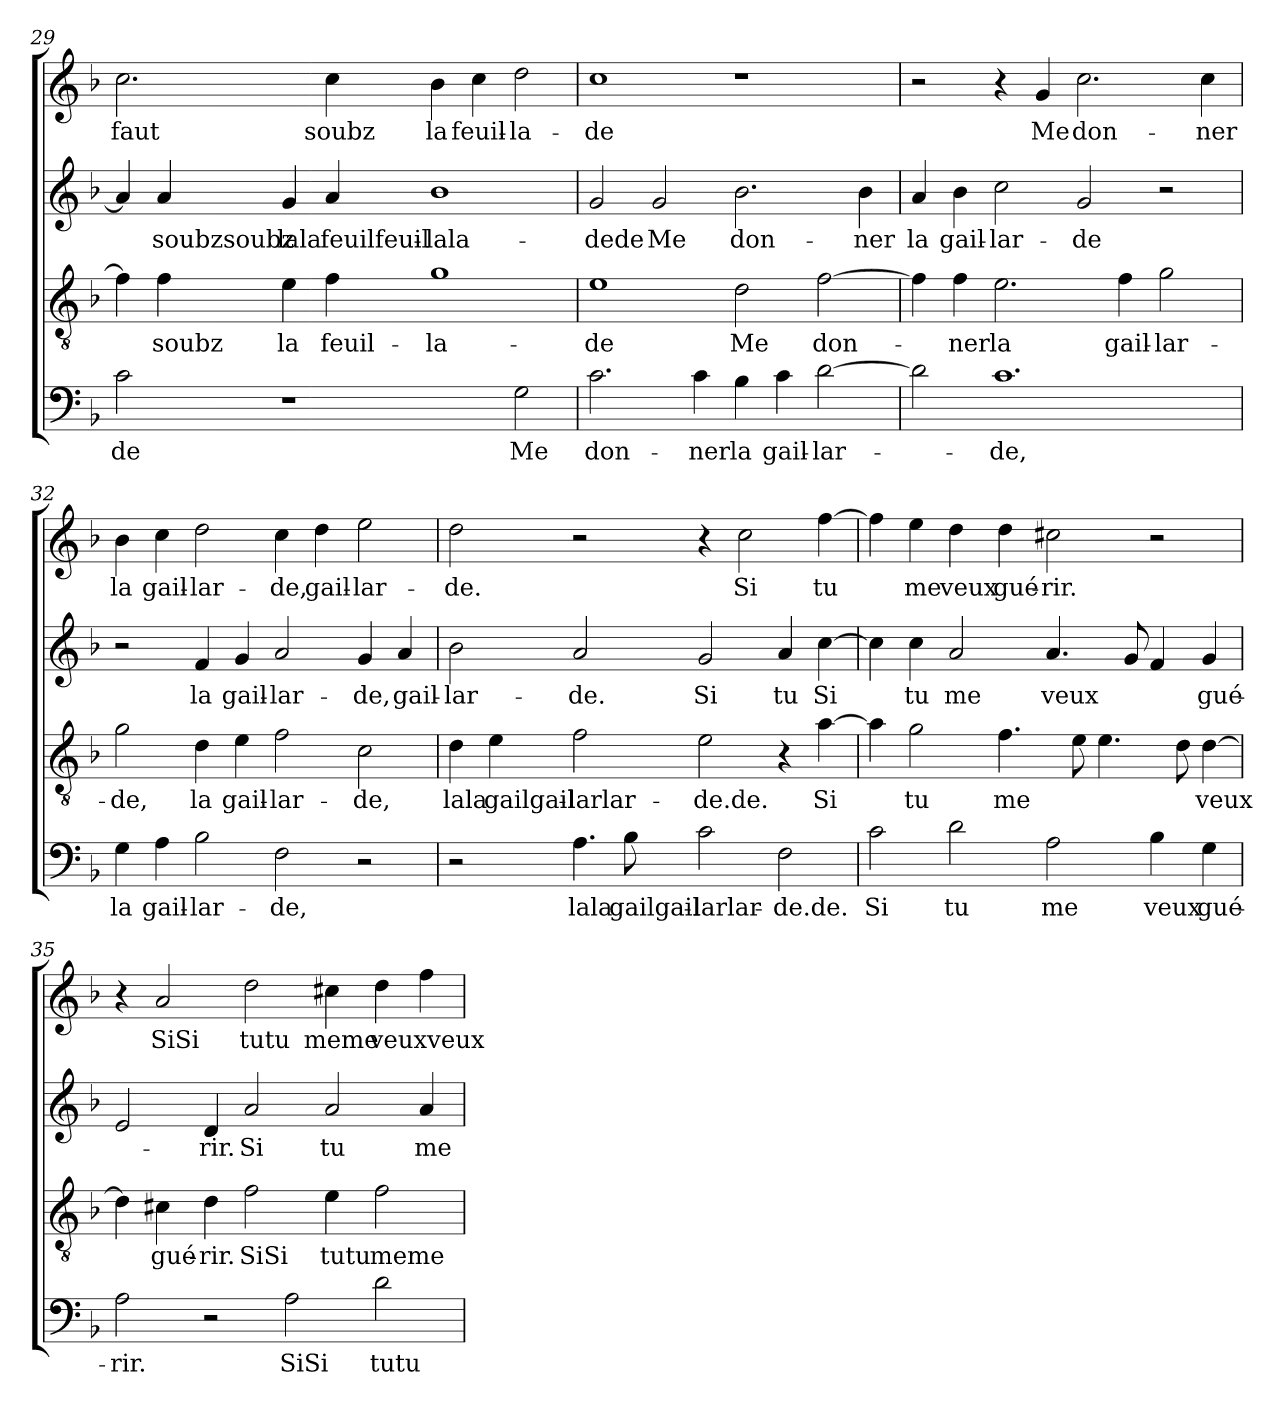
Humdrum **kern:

**kern	**text	**kern	**text	**kern	**text	**kern	**text
*part4	*part4	*part3	*part3	*part2	*part2	*part1	*part1
*staff4	*staff4	*staff3	*staff3	*staff2	*staff2	*staff1	*staff1
*clefF4	*	*clefGv2	*	*clefG2	*	*clefG2	*
*k[b-]	*	*k[b-]	*	*k[b-]	*	*k[b-]	*
=29	=29	=29	=29	=29	=29	=29	=29
2c	-de	4f]	.	4a]	.	2.cc	faut
.	.	4f	soubz	4a	soubzsoubz	.	.
1r	.	4e	la	4g	lala	.	.
.	.	4f	feuil-	4a	feuilfeuil-	4cc	soubz
.	.	1g	-la-	1b-	-lala-	4b-	la
.	.	.	.	.	.	4cc	feuil-
2G	Me	.	.	.	.	2dd	-la-
=30	=30	=30	=30	=30	=30	=30	=30
2.c	don-	1e	-de	2g	-dede	1cc	-de
.	.	.	.	2g	Me	.	.
4c	-ner	.	.	.	.	.	.
4B-	la	2d	Me	2.b-	don-	1r	.
4c	gail-	.	.	.	.	.	.
[2d	-lar-	[2f	don-	.	.	.	.
.	.	.	.	4b-	-ner	.	.
=31	=31	=31	=31	=31	=31	=31	=31
2d]	.	4f]	.	4a	la	2r	.
.	.	4f	-ner	4b-	gail-	.	.
1.c	-de,	2.e	la	2cc	-lar-	4r	.
.	.	.	.	.	.	4g	Me
.	.	.	.	2g	-de	2.cc	don-
.	.	4f	gail-	.	.	.	.
.	.	2g	-lar-	2r	.	.	.
.	.	.	.	.	.	4cc	-ner
!!LO:PB:g=z
=32	=32	=32	=32	=32	=32	=32	=32
4G	la	2g	-de,	2r	.	4b-	la
4A	gail-	.	.	.	.	4cc	gail-
2B-	-lar-	4d	la	4f	la	2dd	-lar-
.	.	4e	gail-	4g	gail-	.	.
2F	-de,	2f	-lar-	2a	-lar-	4cc	-de,
.	.	.	.	.	.	4dd	gail-
2r	.	2c	-de,	4g	-de,	2ee	-lar-
.	.	.	.	4a	gail-	.	.
=33	=33	=33	=33	=33	=33	=33	=33
2r	.	4d	lala	2b-	-lar-	2dd	-de.
.	.	4e	gailgail-	.	.	.	.
4.A	lala	2f	-larlar-	2a	-de.	2r	.
8B-	gailgail-	.	.	.	.	.	.
2c	-larlar-	2e	-de.de.	2g	Si	4r	.
.	.	.	.	.	.	2cc	Si
2F	-de.de.	4r	.	4a	tu	.	.
.	.	[4a	Si	[4cc	Si	[4ff	tu
=34	=34	=34	=34	=34	=34	=34	=34
2c	Si	4a]	.	4cc]	.	4ff]	.
.	.	2g	tu	4cc	tu	4ee	me
2d	tu	.	.	2a	me	4dd	veux
.	.	4.f	me	.	.	4dd	gué-
2A	me	.	.	4.a	veux	2cc#X	-rir.
.	.	8e	.	.	.	.	.
.	.	4.e	.	.	.	.	.
.	.	.	.	8g	.	.	.
4B-	veux	.	.	4f	.	2r	.
.	.	8d	.	.	.	.	.
4G	gué-	[4d	veux	4g	gué-	.	.
!!LO:LB:g=z
=35	=35	=35	=35	=35	=35	=35	=35
2A	-rir.	4d]	.	2e	.	4r	.
.	.	4c#X	gué-	.	.	2a	SiSi
2r	.	4d	-rir.	4d	-rir.	.	.
.	.	2f	SiSi	2a	Si	2dd	tutu
2A	SiSi	.	.	.	.	.	.
.	.	4e	tutu	2a	tu	4cc#X	meme
2d	tutu	2f	meme	.	.	4dd	veuxveux
.	.	.	.	4a	me	4ff	.
=	=	=	=	=	=	=	=
*-	*-	*-	*-	*-	*-	*-	*-
